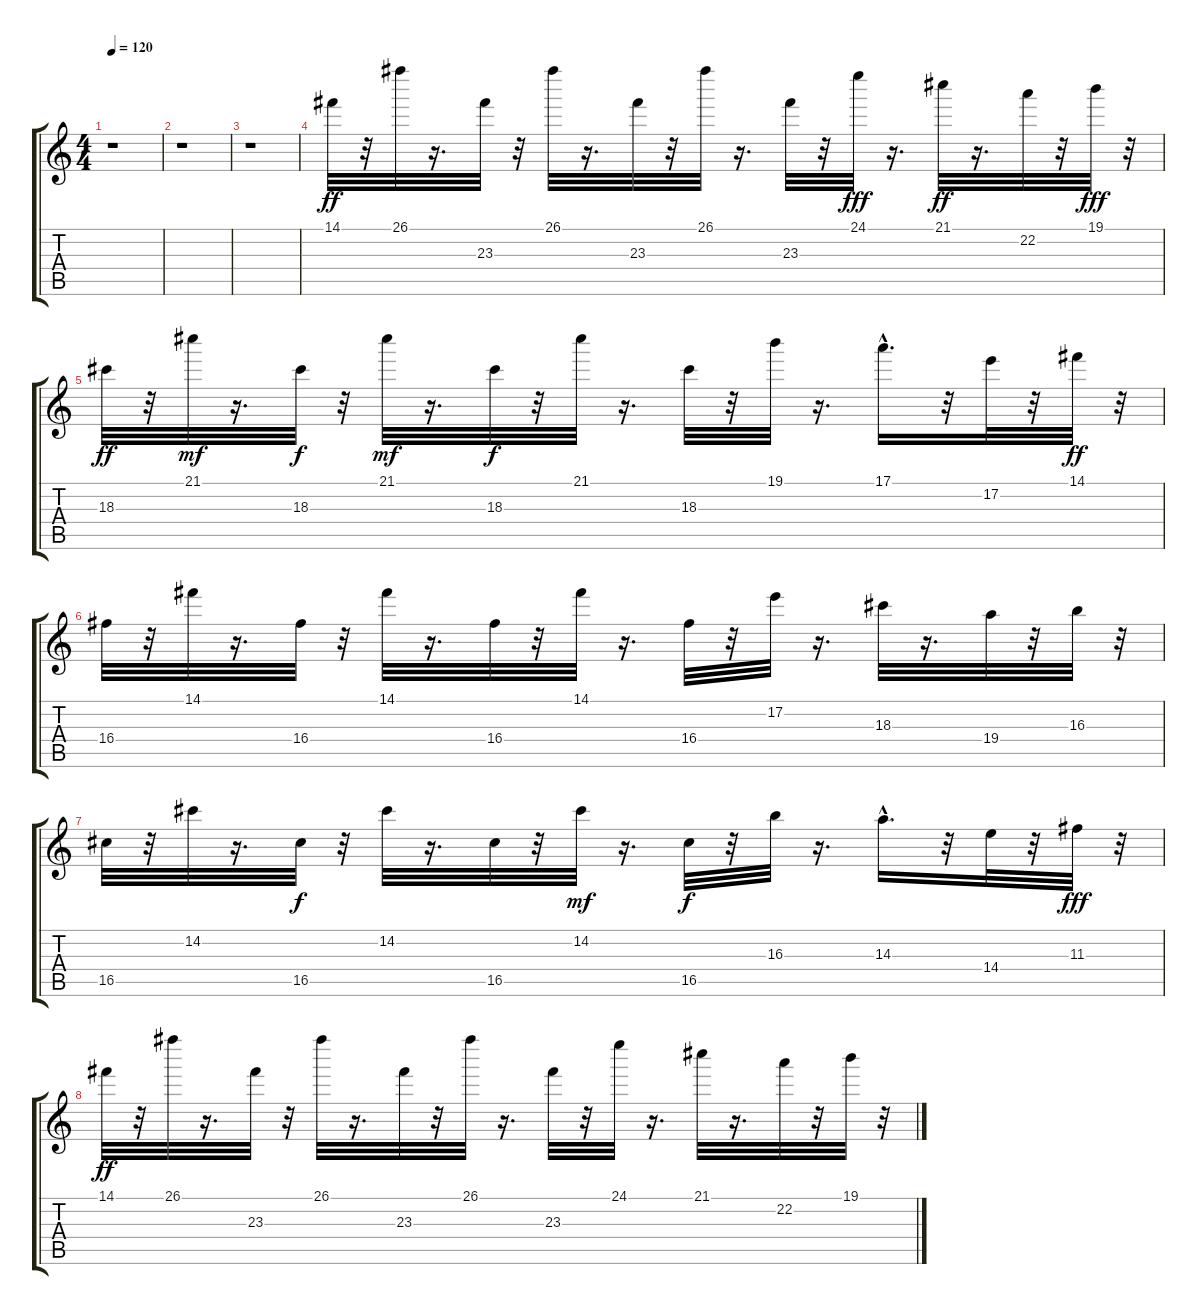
\track "" {instrument electricguitarmuted}
\staff {score tabs}
\tuning (E4 B3 G3 D3 A2 E2) {hide}
\ts (4 4)
\tempo 120
\clef g2
\ks c
r.1{dy f} |
r.1 |
r.1 |
14.1.32{dy ff volume 11 balance 16} r.32 26.1.32 r.16{d} 23.3.32 r.32 26.1.32 r.16{d} 23.3.32 r.32 26.1.32 r.16{d} 23.3.32 r.32 24.1.32{dy fff} r.16{d} 21.1.32{dy ff} r.16{d} 22.2.32 r.32 19.1.32{dy fff} r.32 |
18.3.32{dy ff balance 0} r.32 21.1.32{dy mf} r.16{d} 18.3.32{dy f} r.32 21.1.32{dy mf} r.16{d} 18.3.32{dy f} r.32 21.1.32 r.16{d} 18.3.32 r.32 19.1.32 r.16{d} 17.1{hac}.16{d} r.32 17.2.32 r.32 14.1.32{dy ff} r.32 |
16.4.32{balance 16} r.32 14.1.32 r.16{d} 16.4.32 r.32 14.1.32 r.16{d} 16.4.32 r.32 14.1.32 r.16{d} 16.4.32 r.32 17.2.32 r.16{d} 18.3.32 r.16{d} 19.4.32 r.32 16.3.32 r.32 |
16.5.32{balance 0} r.32 14.2.32 r.16{d} 16.5.32{dy f} r.32 14.2.32 r.16{d} 16.5.32 r.32 14.2.32{dy mf} r.16{d} 16.5.32{dy f} r.32 16.3.32 r.16{d} 14.3{hac}.16{d} r.32 14.4.32 r.32 11.3.32{dy fff} r.32 |
14.1.32{dy ff balance 16} r.32 26.1.32 r.16{d} 23.3.32 r.32 26.1.32 r.16{d} 23.3.32 r.32 26.1.32 r.16{d} 23.3.32 r.32 24.1.32 r.16{d} 21.1.32 r.16{d} 22.2.32 r.32 19.1.32 r.32
